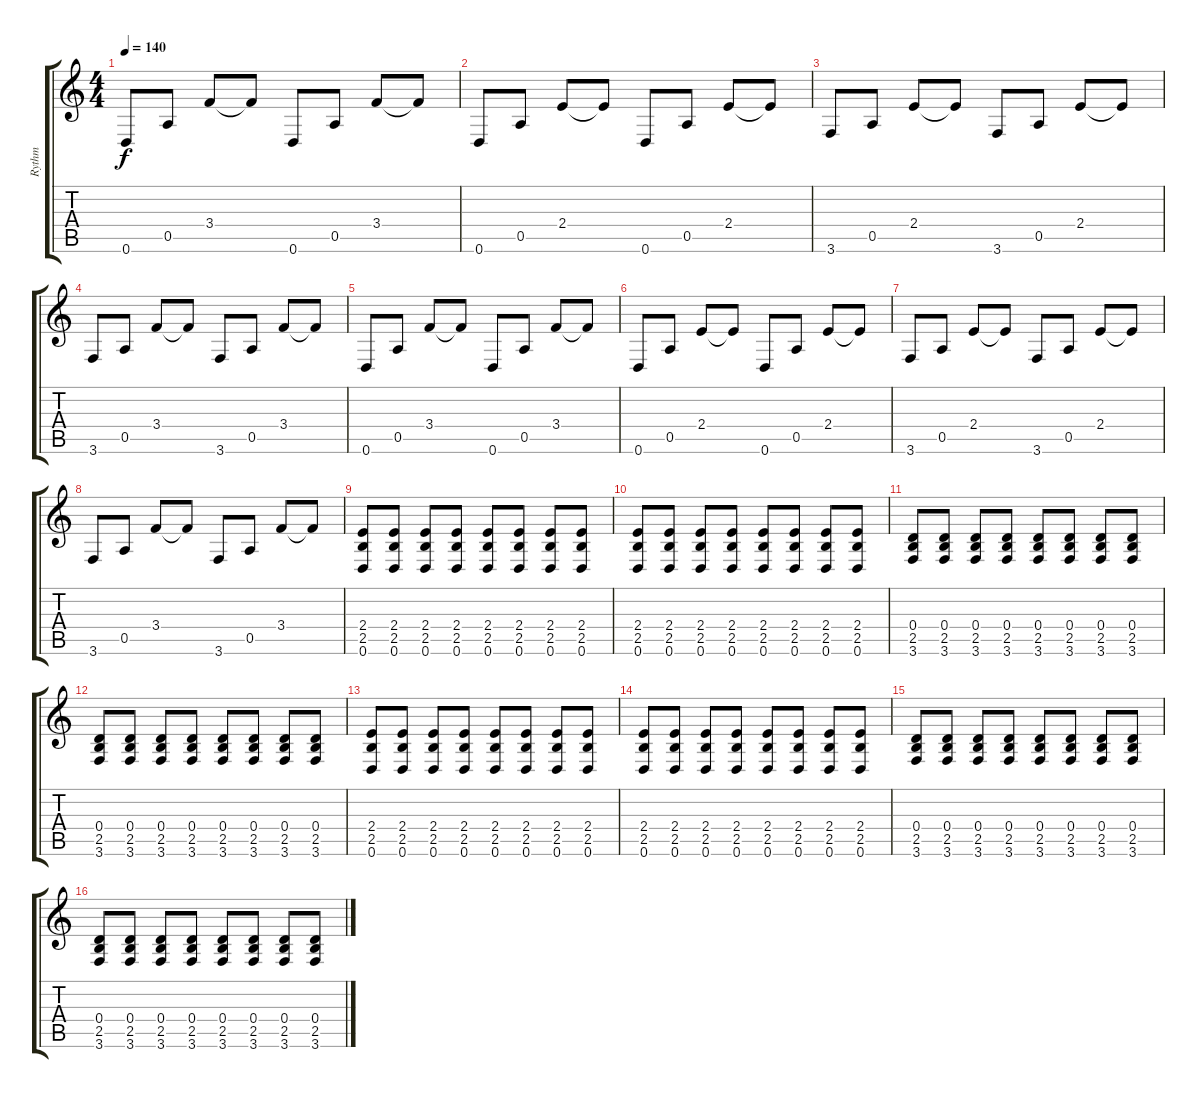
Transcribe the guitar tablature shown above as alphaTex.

\track ("Rythm" "Rythm") {instrument distortionguitar}
\staff {score tabs}
\tuning (E4 B3 G3 D3 A2 D2) {hide}
\ts (4 4)
\tempo 140
\clef g2
\ks c
0.6.8{dy f volume 5 instrument distortionguitar} 0.5.8 3.4.8 3.4{t}.8 0.6.8 0.5.8 3.4.8 3.4{t}.8 |
0.6.8 0.5.8 2.4.8 2.4{t}.8 0.6.8 0.5.8 2.4.8 2.4{t}.8 |
3.6.8 0.5.8 2.4.8 2.4{t}.8 3.6.8 0.5.8 2.4.8 2.4{t}.8 |
3.6.8 0.5.8 3.4.8 3.4{t}.8 3.6.8 0.5.8 3.4.8 3.4{t}.8 |
0.6.8{volume 5 instrument distortionguitar} 0.5.8 3.4.8 3.4{t}.8 0.6.8 0.5.8 3.4.8 3.4{t}.8 |
0.6.8 0.5.8 2.4.8 2.4{t}.8 0.6.8 0.5.8 2.4.8 2.4{t}.8 |
3.6.8 0.5.8 2.4.8 2.4{t}.8 3.6.8 0.5.8 2.4.8 2.4{t}.8 |
3.6.8 0.5.8 3.4.8 3.4{t}.8 3.6.8 0.5.8 3.4.8 3.4{t}.8 |
(2.4 2.5 0.6).8{instrument distortionguitar} (2.4 2.5 0.6).8 (2.4 2.5 0.6).8 (2.4 2.5 0.6).8 (2.4 2.5 0.6).8 (2.4 2.5 0.6).8 (2.4 2.5 0.6).8 (2.4 2.5 0.6).8 |
(2.4 2.5 0.6).8 (2.4 2.5 0.6).8 (2.4 2.5 0.6).8 (2.4 2.5 0.6).8 (2.4 2.5 0.6).8 (2.4 2.5 0.6).8 (2.4 2.5 0.6).8 (2.4 2.5 0.6).8 |
(0.4 2.5 3.6).8 (0.4 2.5 3.6).8 (0.4 2.5 3.6).8 (0.4 2.5 3.6).8 (0.4 2.5 3.6).8 (0.4 2.5 3.6).8 (0.4 2.5 3.6).8 (0.4 2.5 3.6).8 |
(0.4 2.5 3.6).8 (0.4 2.5 3.6).8 (0.4 2.5 3.6).8 (0.4 2.5 3.6).8 (0.4 2.5 3.6).8 (0.4 2.5 3.6).8 (0.4 2.5 3.6).8 (0.4 2.5 3.6).8 |
(2.4 2.5 0.6).8 (2.4 2.5 0.6).8 (2.4 2.5 0.6).8 (2.4 2.5 0.6).8 (2.4 2.5 0.6).8 (2.4 2.5 0.6).8 (2.4 2.5 0.6).8 (2.4 2.5 0.6).8 |
(2.4 2.5 0.6).8 (2.4 2.5 0.6).8 (2.4 2.5 0.6).8 (2.4 2.5 0.6).8 (2.4 2.5 0.6).8 (2.4 2.5 0.6).8 (2.4 2.5 0.6).8 (2.4 2.5 0.6).8 |
(0.4 2.5 3.6).8 (0.4 2.5 3.6).8 (0.4 2.5 3.6).8 (0.4 2.5 3.6).8 (0.4 2.5 3.6).8 (0.4 2.5 3.6).8 (0.4 2.5 3.6).8 (0.4 2.5 3.6).8 |
(0.4 2.5 3.6).8 (0.4 2.5 3.6).8 (0.4 2.5 3.6).8 (0.4 2.5 3.6).8 (0.4 2.5 3.6).8 (0.4 2.5 3.6).8 (0.4 2.5 3.6).8 (0.4 2.5 3.6).8
